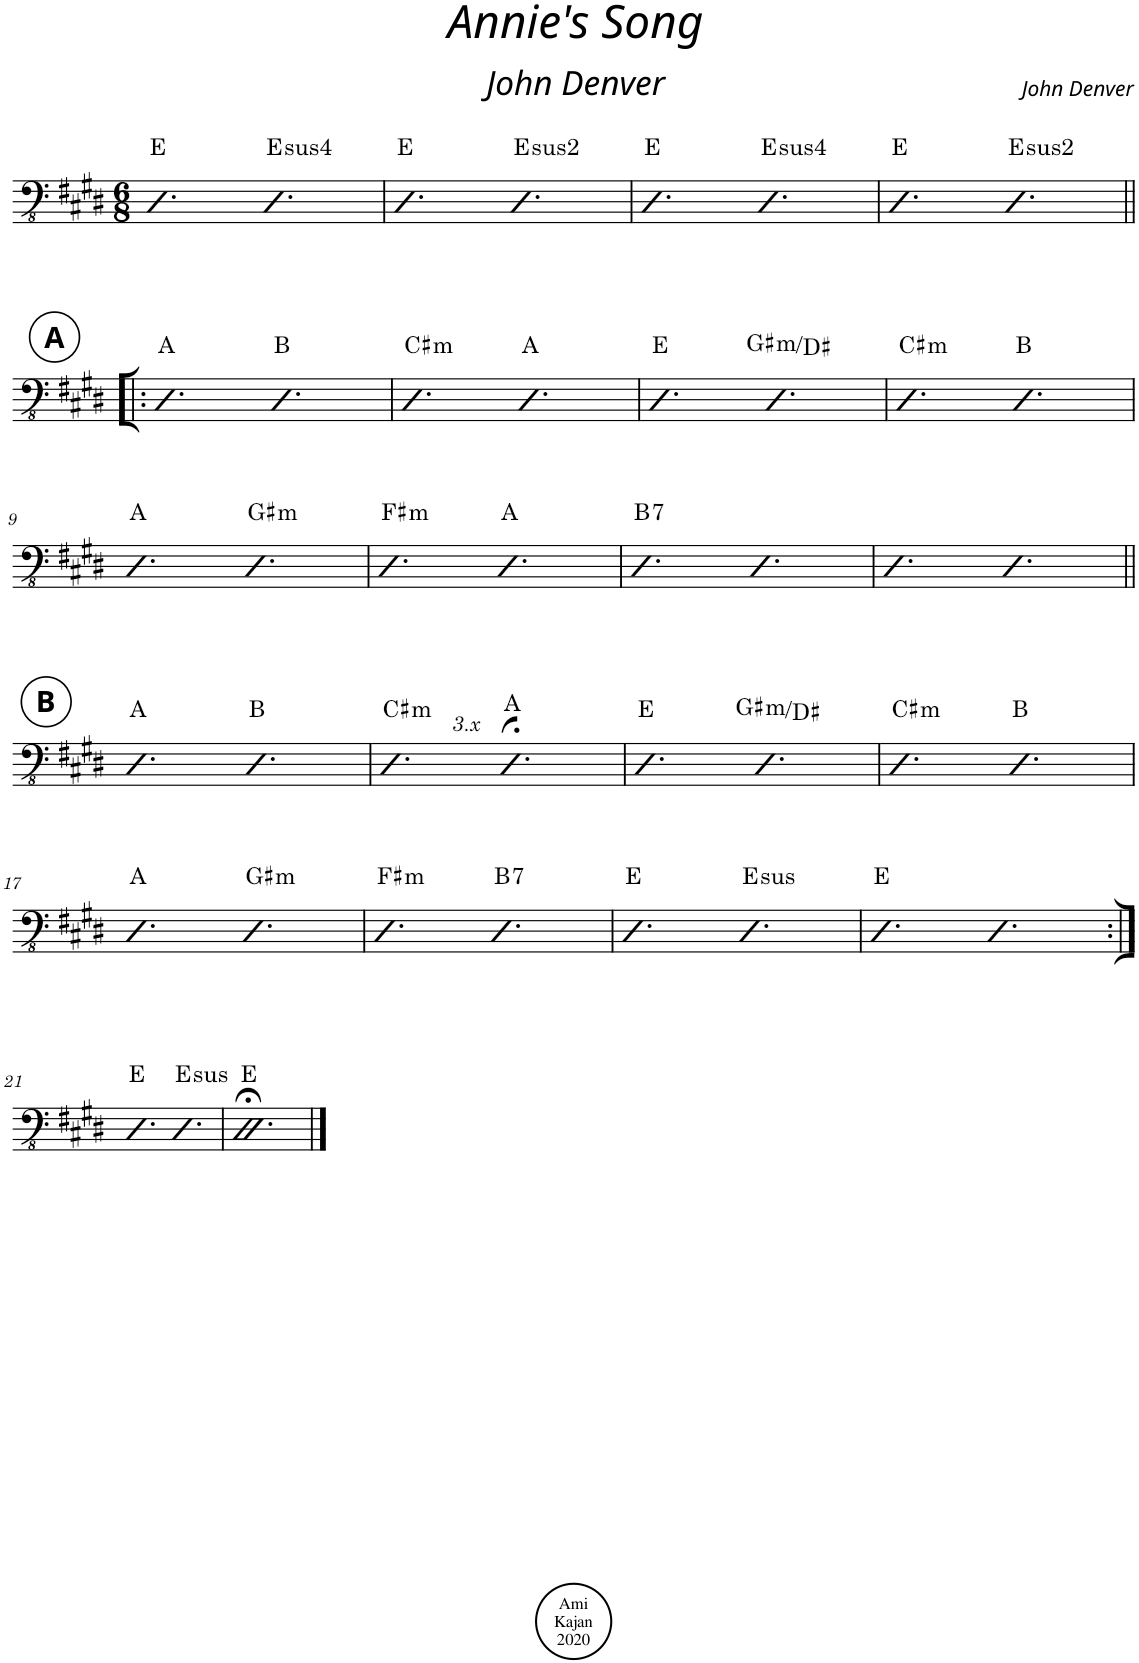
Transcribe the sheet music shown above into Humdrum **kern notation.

**kern	**harte
*part1	*part1
*staff1	*
*I"Acoustic Bass	*
*I'Bass	*
*clefFv4	*
*k[f#c#g#d#]	*
*M6/8	*
=1	=1
4.EE	E:maj
!	!LO:H:kt=4
4.EE	E:sus4
=2	=2
4.EE	E:maj
!	!LO:H:kt=2
4.EE	E:(1,2,5)
=3	=3
4.EE	E:maj
!	!LO:H:kt=4
4.EE	E:sus4
=4	=4
4.EE	E:maj
!	!LO:H:kt=2
4.EE	E:(1,2,5)
!!LO:LB:g=z
!!LO:REH:place=s1:a:B:cj:enc=circle:fs=14:t=A
=5!|:	=5!|:
4.EE	A:maj
4.EE	B:maj
=6	=6
!	!LO:H:kt=m
4.EE	C#:min
4.EE	A:maj
=7	=7
4.EE	E:maj
!	!LO:H:kt=m
4.EE	G#:min/5
=8	=8
!	!LO:H:kt=m
4.EE	C#:min
4.EE	B:maj
!!LO:LB:g=z
=9	=9
4.EE	A:maj
!	!LO:H:kt=m
4.EE	G#:min
=10	=10
!	!LO:H:kt=m
4.EE	F#:min
4.EE	A:maj
=11	=11
!	!LO:H:kt=7
4.EE	B:7
4.EE	.
=12	=12
4.EE	.
4.EE	.
!!LO:LB:g=z
!!LO:REH:place=s1:a:B:cj:enc=circle:fs=14:t=B
=13||	=13||
4.EE	A:maj
4.EE	B:maj
=14	=14
!	!LO:H:kt=m
4.EE	C#:min
!LO:TX:a:i:t=3.x	!
4.EE;<	A:maj
=15	=15
4.EE	E:maj
!	!LO:H:kt=m
4.EE	G#:min/5
=16	=16
!	!LO:H:kt=m
4.EE	C#:min
4.EE	B:maj
!!LO:LB:g=z
=17	=17
4.EE	A:maj
!	!LO:H:kt=m
4.EE	G#:min
=18	=18
!	!LO:H:kt=m
4.EE	F#:min
!	!LO:H:kt=7
4.EE	B:7
=19	=19
4.EE	E:maj
!	!LO:H:kt=sus
4.EE	E:sus4
=20	=20
4.EE	E:maj
4.EE	.
!!LO:LB:g=z
=21:|!	=21:|!
4.EE	E:maj
!	!LO:H:kt=sus
4.EE	E:sus4
=22	=22
2.EE;<	E:maj
==	==
*-	*-
